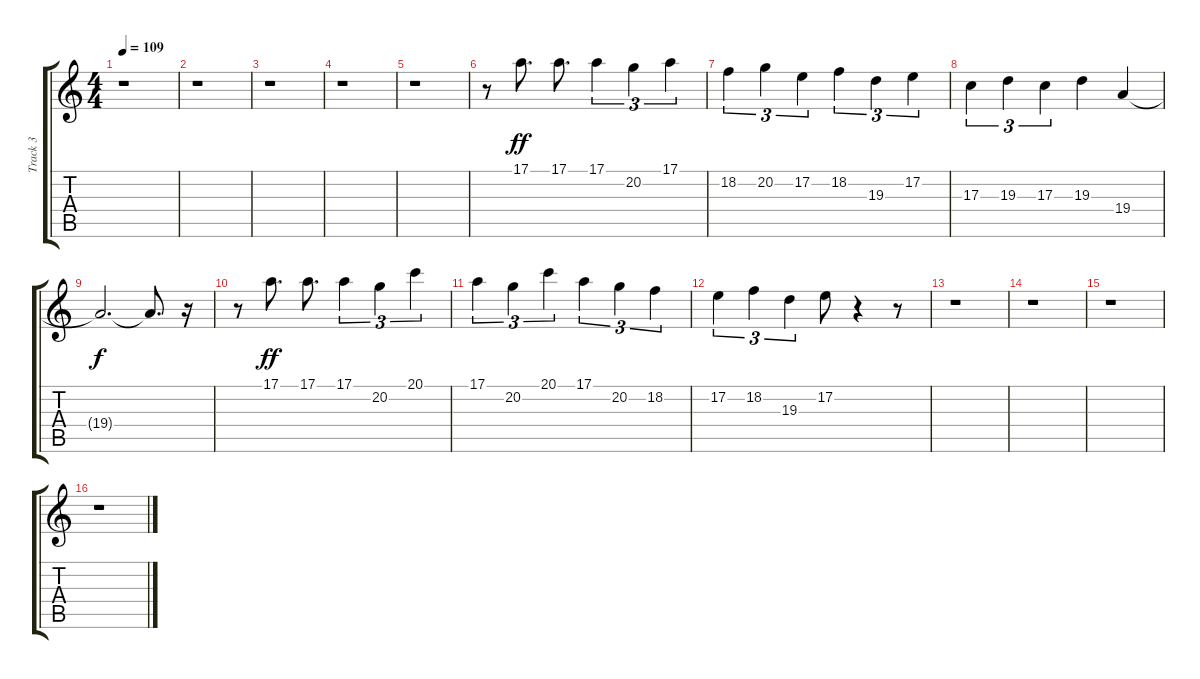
\track ("Track 3" "Track 3") {instrument stringensemble1}
\staff {score tabs}
\tuning (E4 B3 G3 D3 A2 E2) {hide}
\ts (4 4)
\tempo 109
\clef g2
\ks c
r.1{dy ff} |
r.1 |
r.1 |
r.1 |
r.1 |
r.8 17.1.8{d} 17.1.8{d} 17.1.4{tu (3 2)} 20.2.4{tu (3 2)} 17.1.4{tu (3 2)} |
18.2.4{tu (3 2)} 20.2.4{tu (3 2)} 17.2.4{tu (3 2)} 18.2.4{tu (3 2)} 19.3.4{tu (3 2)} 17.2.4{tu (3 2)} |
17.3.4{tu (3 2)} 19.3.4{tu (3 2)} 17.3.4{tu (3 2)} 19.3.4 19.4.4 |
19.4{t}.2{d dy f} 19.4{t}.8{d} r.16 |
r.8 17.1.8{d dy ff} 17.1.8{d} 17.1.4{tu (3 2)} 20.2.4{tu (3 2)} 20.1.4{tu (3 2)} |
17.1.4{tu (3 2)} 20.2.4{tu (3 2)} 20.1.4{tu (3 2)} 17.1.4{tu (3 2)} 20.2.4{tu (3 2)} 18.2.4{tu (3 2)} |
17.2.4{tu (3 2)} 18.2.4{tu (3 2)} 19.3.4{tu (3 2)} 17.2.8 r.4 r.8 |
r.1 |
r.1 |
r.1 |
r.1
